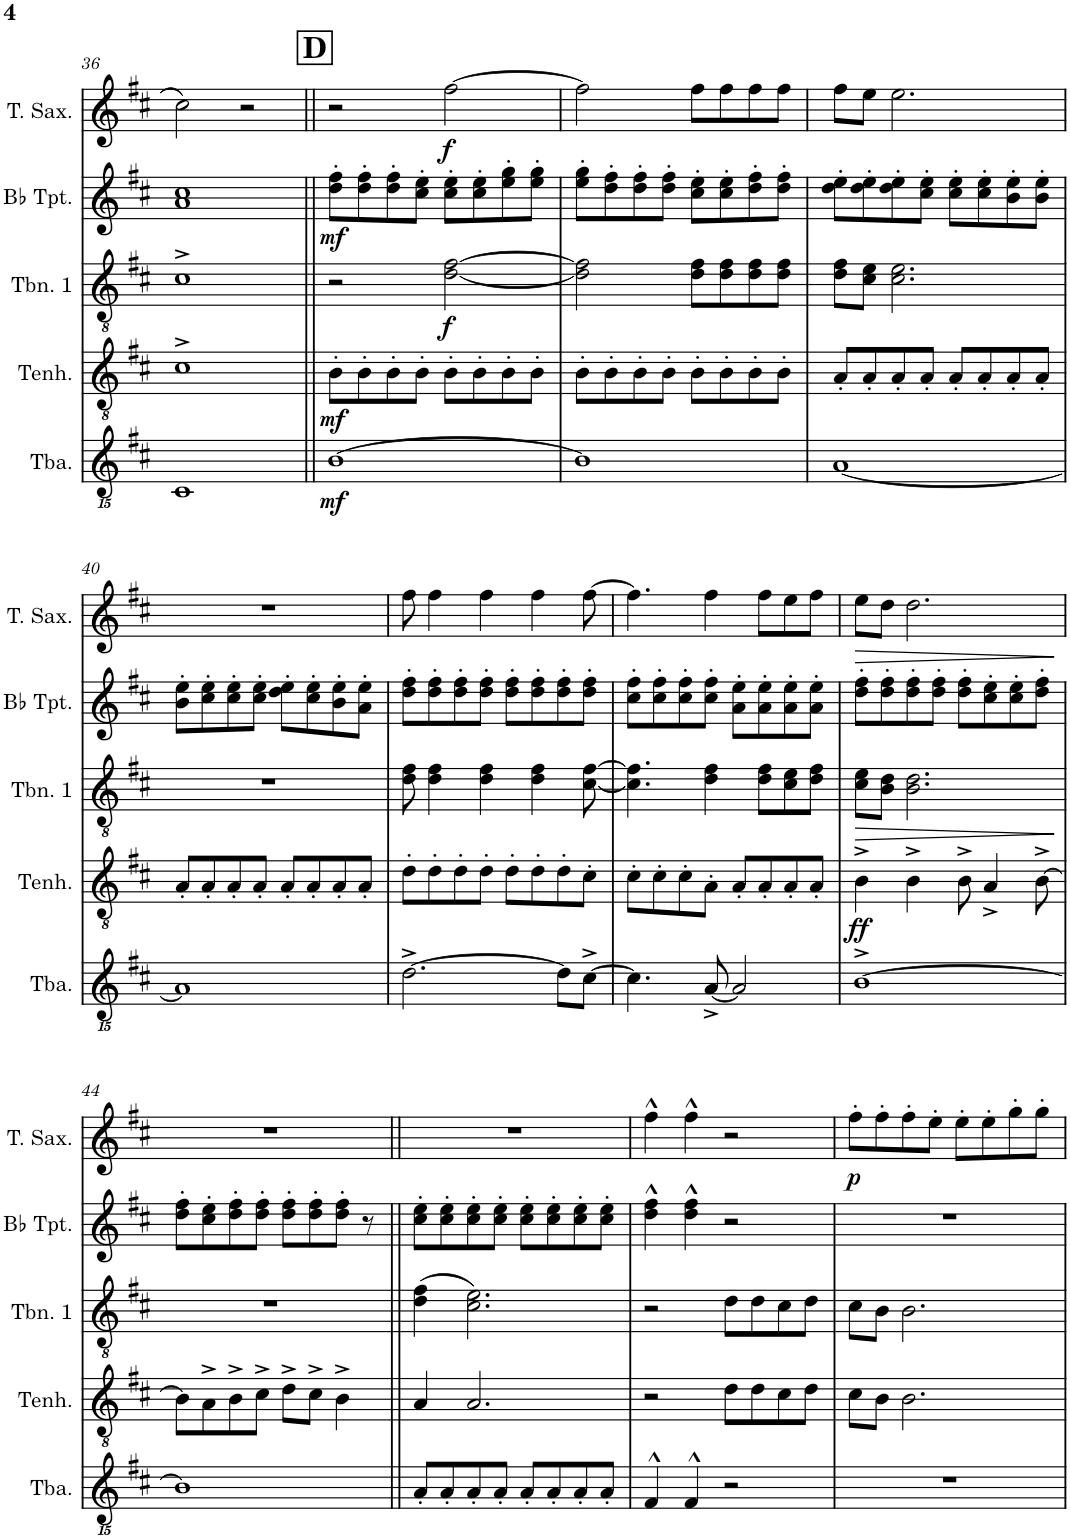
**kern	**dynam	**kern	**dynam	**kern	**dynam	**kern	**dynam	**kern	**dynam
*part5	*part5	*part4	*part4	*part3	*part3	*part2	*part2	*part1	*part1
*staff5	*staff5	*staff4	*staff4	*staff3	*staff3	*staff2	*staff2	*staff1	*staff1
*I"Tuba	*	*I"Tenorhorn	*	*I"Trombone 1	*	*I"Bb Trumpet	*	*I"Tenor Saxophone	*
*I'Tba.	*	*I'Tenh.	*	*I'Tbn. 1	*	*I'Bb Tpt.	*	*I'T. Sax.	*
!!LO:PB:g=z
*clefGvv2	*	*clefGv2	*	*clefGv2	*	*clefG2	*	*clefG2	*
*Trd1c2	*	*Trd1c2	*	*Trd1c2	*	*Trd1c2	*	*Trd8c14	*
*k[f#c#]	*	*k[f#c#]	*	*k[f#c#]	*	*k[f#c#]	*	*k[f#c#]	*
*M4/4	*	*M4/4	*	*M4/4	*	*M4/4	*	*M4/4	*
=36	=36	=36	=36	=36	=36	=36	=36	=36	=36
1CC#	.	1c#^	.	1c#^	.	1a 1cc#	.	2cc#\	.
.	.	.	.	.	.	.	.	2r	.
!!LO:REH:place=s1:a:B:cj:fs=14:t=D
=37||	=37||	=37||	=37||	=37||	=37||	=37||	=37||	=37||	=37||
!	!LO:DY:b	!	!LO:DY:b	!	!	!	!LO:DY:b	!	!
[1BB	mf	8B'\L	mf	2r	.	8dd\' 8ff#\'L	mf	2r	.
.	.	8B'\	.	.	.	8dd\' 8ff#\'	.	.	.
.	.	8B'\	.	.	.	8dd\' 8ff#\'	.	.	.
.	.	8B'\J	.	.	.	8cc#\' 8ee\'J	.	.	.
!	!	!	!	!	!LO:DY:b	!	!	!	!LO:DY:b
.	.	8B'\L	.	[2d\ [2f#\	f	8cc#\' 8ee\'L	.	[2ff#\	f
.	.	8B'\	.	.	.	8cc#\' 8ee\'	.	.	.
.	.	8B'\	.	.	.	8ee\' 8gg\'	.	.	.
.	.	8B'\J	.	.	.	8ee\' 8gg\'J	.	.	.
=38	=38	=38	=38	=38	=38	=38	=38	=38	=38
1BB]	.	8B'\L	.	2d\] 2f#\]	.	8ee\' 8gg\'L	.	2ff#\]	.
.	.	8B'\	.	.	.	8dd\' 8ff#\'	.	.	.
.	.	8B'\	.	.	.	8dd\' 8ff#\'	.	.	.
.	.	8B'\J	.	.	.	8dd\' 8ff#\'J	.	.	.
.	.	8B'\L	.	8d\ 8f#\L	.	8cc#\' 8ee\'L	.	8ff#\L	.
.	.	8B'\	.	8d\ 8f#\	.	8cc#\' 8ee\'	.	8ff#\	.
.	.	8B'\	.	8d\ 8f#\	.	8dd\' 8ff#\'	.	8ff#\	.
.	.	8B'\J	.	8d\ 8f#\J	.	8dd\' 8ff#\'J	.	8ff#\J	.
=39	=39	=39	=39	=39	=39	=39	=39	=39	=39
[1AA	.	8A'/L	.	8d\ 8f#\L	.	8dd\' 8ee\'L	.	8ff#\L	.
.	.	8A'/	.	8c#\ 8e\J	.	8dd\' 8ee\'	.	8ee\J	.
.	.	8A'/	.	2.c#\ 2.e\	.	8dd\' 8ee\'	.	2.ee\	.
.	.	8A'/J	.	.	.	8cc#\' 8ee\'J	.	.	.
.	.	8A'/L	.	.	.	8cc#\' 8ee\'L	.	.	.
.	.	8A'/	.	.	.	8cc#\' 8ee\'	.	.	.
.	.	8A'/	.	.	.	8b\' 8ee\'	.	.	.
.	.	8A'/J	.	.	.	8b\' 8ee\'J	.	.	.
!!LO:LB:g=z
=40	=40	=40	=40	=40	=40	=40	=40	=40	=40
1AA]	.	8A'/L	.	1r	.	8b\' 8ee\'L	.	1r	.
.	.	8A'/	.	.	.	8cc#\' 8ee\'	.	.	.
.	.	8A'/	.	.	.	8cc#\' 8ee\'	.	.	.
.	.	8A'/J	.	.	.	8cc#\' 8ee\'J	.	.	.
.	.	8A'/L	.	.	.	8dd\' 8ee\'L	.	.	.
.	.	8A'/	.	.	.	8cc#\' 8ee\'	.	.	.
.	.	8A'/	.	.	.	8b\' 8ee\'	.	.	.
.	.	8A'/J	.	.	.	8a\' 8ee\'J	.	.	.
=41	=41	=41	=41	=41	=41	=41	=41	=41	=41
[2.D^\	.	8d'\L	.	8d\ 8f#\	.	8dd\' 8ff#\'L	.	8ff#\	.
.	.	8d'\	.	4d\ 4f#\	.	8dd\' 8ff#\'	.	4ff#\	.
.	.	8d'\	.	.	.	8dd\' 8ff#\'	.	.	.
.	.	8d'\J	.	4d\ 4f#\	.	8dd\' 8ff#\'J	.	4ff#\	.
.	.	8d'\L	.	.	.	8dd\' 8ff#\'L	.	.	.
.	.	8d'\	.	4d\ 4f#\	.	8dd\' 8ff#\'	.	4ff#\	.
8D\L]	.	8d'\	.	.	.	8dd\' 8ff#\'	.	.	.
[8C#^\J	.	8c#'\J	.	[8c#\ [8f#\	.	8dd\' 8ff#\'J	.	[8ff#\	.
=42	=42	=42	=42	=42	=42	=42	=42	=42	=42
4.C#\]	.	8c#'\L	.	4.c#\] 4.f#\]	.	8cc#\' 8ff#\'L	.	4.ff#\]	.
.	.	8c#'\	.	.	.	8cc#\' 8ff#\'	.	.	.
.	.	8c#'\	.	.	.	8cc#\' 8ff#\'	.	.	.
[8AA^/	.	8A'\J	.	4d\ 4f#\	.	8cc#\' 8ff#\'J	.	4ff#\	.
2AA/]	.	8A'/L	.	.	.	8a\' 8ee\'L	.	.	.
.	.	8A'/	.	8d\ 8f#\L	.	8a\' 8ee\'	.	8ff#\L	.
.	.	8A'/	.	8c#\ 8e\	.	8a\' 8ee\'	.	8ee\	.
.	.	8A'/J	.	8d\ 8f#\J	.	8a\' 8ee\'J	.	8ff#\J	.
=43	=43	=43	=43	=43	=43	=43	=43	=43	=43
!	!	!	!LO:DY:b	!	!LO:HP:b	!	!	!	!LO:HP:b
[1BB^	.	4B^\	ff	8c#\ 8e\L	>	8dd\' 8ff#\'L	.	8ee\L	>
.	.	.	.	8B\ 8d\J	.	8dd\' 8ff#\'	.	8dd\J	.
.	.	4B^\	.	2.B\ 2.d\	.	8dd\' 8ff#\'	.	2.dd\	.
.	.	.	.	.	.	8dd\' 8ff#\'J	.	.	.
.	.	8B^\	.	.	.	8dd\' 8ff#\'L	.	.	.
.	.	4A^/	.	.	.	8cc#\' 8ee\'	.	.	.
.	.	.	.	.	.	8cc#\' 8ee\'	.	.	.
.	.	[8B^\	.	.	.	8dd\' 8ff#\'J	.	.	.
.	.	.	.	.	]	.	.	.	]
!!LO:LB:g=z
=44	=44	=44	=44	=44	=44	=44	=44	=44	=44
1BB]	.	8B\L]	.	1r	.	8dd\' 8ff#\'L	.	1r	.
.	.	8A^\	.	.	.	8cc#\' 8ee\'	.	.	.
.	.	8B^\	.	.	.	8dd\' 8ff#\'	.	.	.
.	.	8c#^\J	.	.	.	8dd\' 8ff#\'J	.	.	.
.	.	8d^\L	.	.	.	8dd\' 8ff#\'L	.	.	.
.	.	8c#^\J	.	.	.	8dd\' 8ff#\'	.	.	.
.	.	4B^\	.	.	.	8dd\' 8ff#\'J	.	.	.
.	.	.	.	.	.	8r	.	.	.
=45||	=45||	=45||	=45||	=45||	=45||	=45||	=45||	=45||	=45||
8AA'/L	.	4A/	.	(4d\ 4f#\	.	8cc#\' 8ee\'L	.	1r	.
8AA'/	.	.	.	.	.	8cc#\' 8ee\'	.	.	.
8AA'/	.	2.A/	.	2.c#\ 2.e\)	.	8cc#\' 8ee\'	.	.	.
8AA'/J	.	.	.	.	.	8cc#\' 8ee\'J	.	.	.
8AA'/L	.	.	.	.	.	8cc#\' 8ee\'L	.	.	.
8AA'/	.	.	.	.	.	8cc#\' 8ee\'	.	.	.
8AA'/	.	.	.	.	.	8cc#\' 8ee\'	.	.	.
8AA'/J	.	.	.	.	.	8cc#\' 8ee\'J	.	.	.
=46	=46	=46	=46	=46	=46	=46	=46	=46	=46
4FF#^^/	.	2r	.	2r	.	4dd\^^ 4ff#\^^	.	4ff#^^\	.
4FF#^^/	.	.	.	.	.	4dd\^^ 4ff#\^^	.	4ff#^^\	.
2r	.	8d\L	.	8d\L	.	2r	.	2r	.
.	.	8d\	.	8d\	.	.	.	.	.
.	.	8c#\	.	8c#\	.	.	.	.	.
.	.	8d\J	.	8d\J	.	.	.	.	.
=47	=47	=47	=47	=47	=47	=47	=47	=47	=47
!	!	!	!	!	!	!	!	!	!LO:DY:b
1r	.	8c#\L	.	8c#\L	.	1r	.	8ff#'\L	p
.	.	8B\J	.	8B\J	.	.	.	8ff#'\	.
.	.	2.B\	.	2.B\	.	.	.	8ff#'\	.
.	.	.	.	.	.	.	.	8ee'\J	.
.	.	.	.	.	.	.	.	8ee'\L	.
.	.	.	.	.	.	.	.	8ee'\	.
.	.	.	.	.	.	.	.	8gg'\	.
.	.	.	.	.	.	.	.	8gg'\J	.
=	=	=	=	=	=	=	=	=	=
*-	*-	*-	*-	*-	*-	*-	*-	*-	*-
